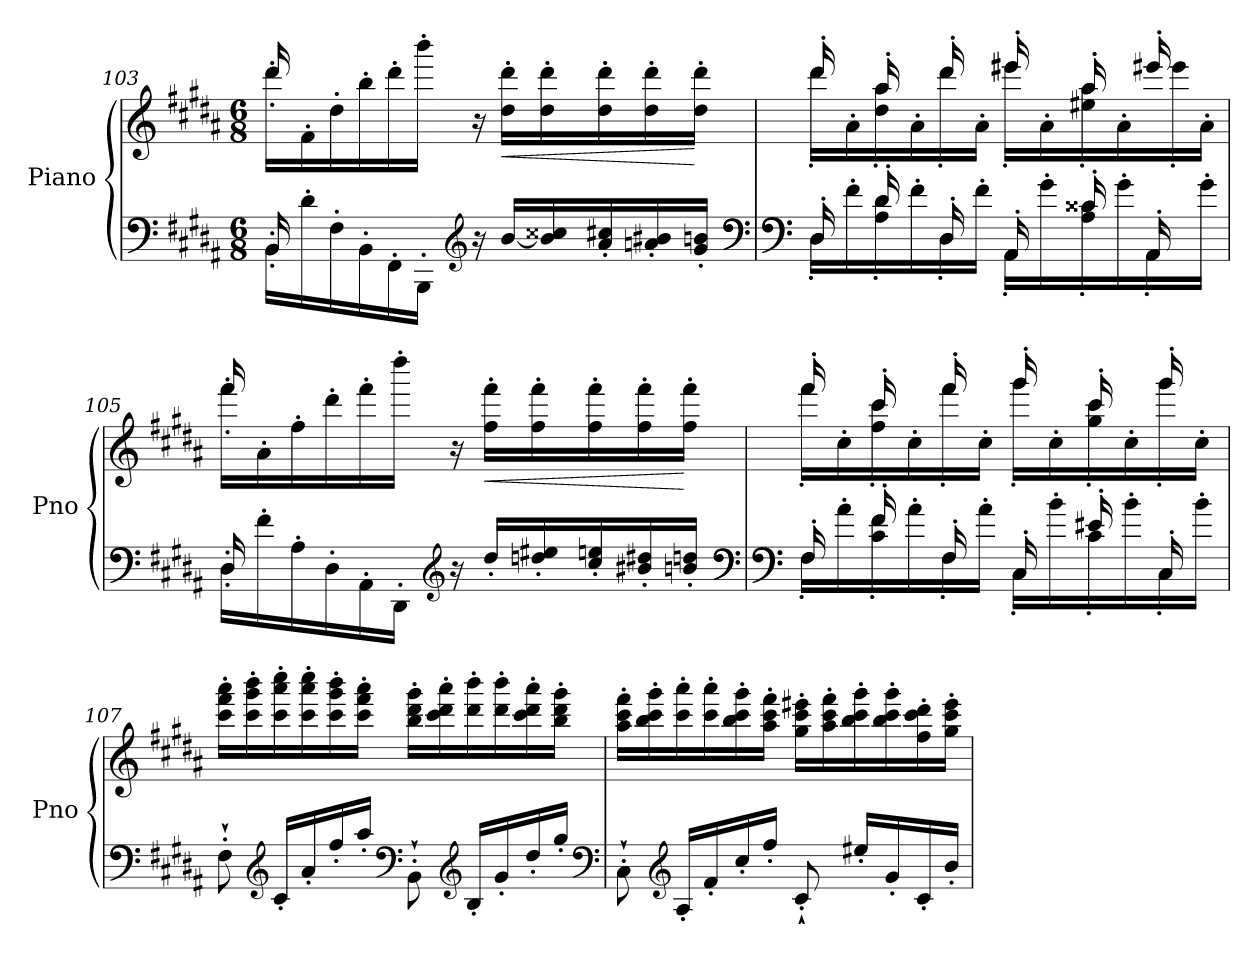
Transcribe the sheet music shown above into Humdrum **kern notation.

**kern	**kern	**dynam
*part1	*part1	*part1
*staff2	*staff1	*staff1/2
*I"Piano	*	*
*I'Pno	*	*
*clefF4	*clefG2	*
*k[f#c#g#d#a#]	*k[f#c#g#d#a#]	*
*B:	*B:	*
*M6/8	*M6/8	*
=103	=103	=103
*^	*^	*
16BB'\LL	16BB'/	16ddd#'\LL	16ddd#'/	.
16d#'\	2ryy	16f#'\	2ryy	.
16F#'\	.	16dd#'\	.	.
16BB'\	.	16bb'\	.	.
16FF#'\	.	16ddd#'\	.	.
16BBB'\JJ	.	16bbb'\JJ	.	.
*clefG2	*	*	*	*
16r	.	16r	.	.
!	!	!	!	!LO:HP:b
[16b/LL	.	16dd#\' 16ddd#\'LL	.	<
16b/] 16cc##X/	.	16dd#\' 16ddd#\'	.	.
16a#/' 16cc#X/'	8.ryy	16dd#\' 16ddd#\'	8.ryy	.
16an/' 16b#X/'	.	16dd#\' 16ddd#\'	.	.
16g#/' 16bn/'JJ	.	16dd#\' 16ddd#\'JJ	.	[
*clefF4	*	*	*	*
!!LO:PB:g=z	!!
=104	=104	=104	=104	=104
*clefF4	*	*	*	*
16D#'/	16D#'\LL	16ddd#'/	16ddd#'\LL	.
16ryy	16f#'\	16rffyy	16a#'\	.
16d#'/	16A#\' 16d#\'	16aa#'/	16dd#\' 16aa#\'	.
16ryy	16f#'\	16rffyy	16a#'\	.
16D#'/	16D#'\	16ddd#'/	16ddd#'\	.
16ryy	16f#'\JJ	16rffyy	16a#'\JJ	.
16AA#'/	16AA#'\LL	16eee#X'/	16eee#'\LL	.
16ryy	16g#'\	16rffyy	16a#'\	.
16c##X'/	16A#\' 16c##\'	16aa#'/	16ee#X\' 16aa#\'	.
16ryy	16g#'\	16rffyy	16a#'\	.
16AA#'/	16AA#'\	16eee#X'/	16eee#'\	.
16ryy	16g#'\JJ	16rffyy	16a#'\JJ	.
=105	=105	=105	=105	=105
16D#'\LL	16D#'/	16fff#'\LL	16fff#'/	.
16f#'\	2ryy	16a#'\	2ryy	.
16A#'\	.	16ff#'\	.	.
16D#'\	.	16ddd#'\	.	.
16AA#'\	.	16fff#'\	.	.
16DD#'\JJ	.	16dddd#'\JJ	.	.
*clefG2	*	*	*	*
16r	.	16r	.	.
!	!	!	!	!LO:HP:b
16dd#'/LL	.	16ff#\' 16fff#\'LL	.	<
16ddn/' 16ee#X/'	.	16ff#\' 16fff#\'	.	.
16cc#/' 16een/'	8.ryy	16ff#\' 16fff#\'	8.ryy	.
16b#X/' 16dd#X/'	.	16ff#\' 16fff#\'	.	.
16bn/' 16ddn/'JJ	.	16ff#\' 16fff#\'JJ	.	[
*clefF4	*	*	*	*
!!LO:LB:g=z	!!
=106	=106	=106	=106	=106
*clefF4	*	*	*	*
16F#'/	16F#'\LL	16fff#'/	16fff#'\LL	.
16ryy	16a#'\	16rffyy	16cc#'\	.
16f#'/	16c#\' 16f#\'	16ccc#'/	16ff#\' 16ccc#\'	.
16ryy	16a#'\	16rffyy	16cc#'\	.
16F#'/	16F#'\	16fff#'/	16fff#'\	.
16ryy	16a#'\JJ	16rffyy	16cc#'\JJ	.
16C#'/	16C#'\LL	16ggg#'/	16ggg#'\LL	.
16ryy	16b'\	16rffyy	16cc#'\	.
16e#X'/	16c#'\	16ccc#'/	16gg#\' 16ccc#\'	.
16ryy	16b'\	16rffyy	16cc#'\	.
16C#'/	16C#'\	16ggg#'/	16ggg#'\	.
16ryy	16b'\JJ	16rffyy	16cc#'\JJ	.
*v	*v	*	*	*
*	*v	*v	*
=107	=107	=107
8F#`'\	16ccc#\' 16fff#\' 16aaa#\'LL	.
.	16ccc#\' 16ggg#\' 16bbb\'	.
*clefG2	*	*
16c#'/LL	16ccc#\' 16aaa#\' 16cccc#\'	.
16a#'/	16ccc#\' 16aaa#\' 16cccc#\'	.
16ff#'/	16ccc#\' 16ggg#\' 16bbb\'	.
16aa#'/JJ	16ccc#\' 16fff#\' 16aaa#\'JJ	.
*clefF4	*	*
8BB`'\	16bb\' 16ddd#\' 16ggg#\'LL	.
.	16ccc#\' 16ddd#\' 16aaa#\'	.
*clefG2	*	*
16B'/LL	16ddd#\' 16bbb\'	.
16g#'/	16ddd#\' 16bbb\'	.
16dd#'/	16ccc#\' 16ddd#\' 16aaa#\'	.
16gg#'/JJ	16bb\' 16ddd#\' 16ggg#\'JJ	.
*clefF4	*	*
=108	=108	=108
8C#`'\	16aa#\' 16ccc#\' 16fff#\'LL	.
.	16bb\' 16ccc#\' 16ggg#\'	.
*clefG2	*	*
16A#'/LL	16ccc#\' 16aaa#\'	.
16f#'/	16ccc#\' 16aaa#\'	.
16cc#'/	16bb\' 16ccc#\' 16ggg#\'	.
16ff#'/JJ	16aa#\' 16ccc#\' 16fff#\'JJ	.
8c#`'/	16gg#\' 16ccc#\' 16eee#X\'LL	.
.	16aa#\' 16ccc#\' 16fff#\'	.
16ee#X'/LL	16bb\' 16ccc#\' 16ggg#\'	.
16g#'/	16bb\' 16ccc#\' 16ggg#\'	.
16c#'/	16ff#\' 16ccc#\' 16ddd#\'	.
16b'/JJ	16gg#\' 16ccc#\' 16eee#\'JJ	.
=	=	=
*-	*-	*-
